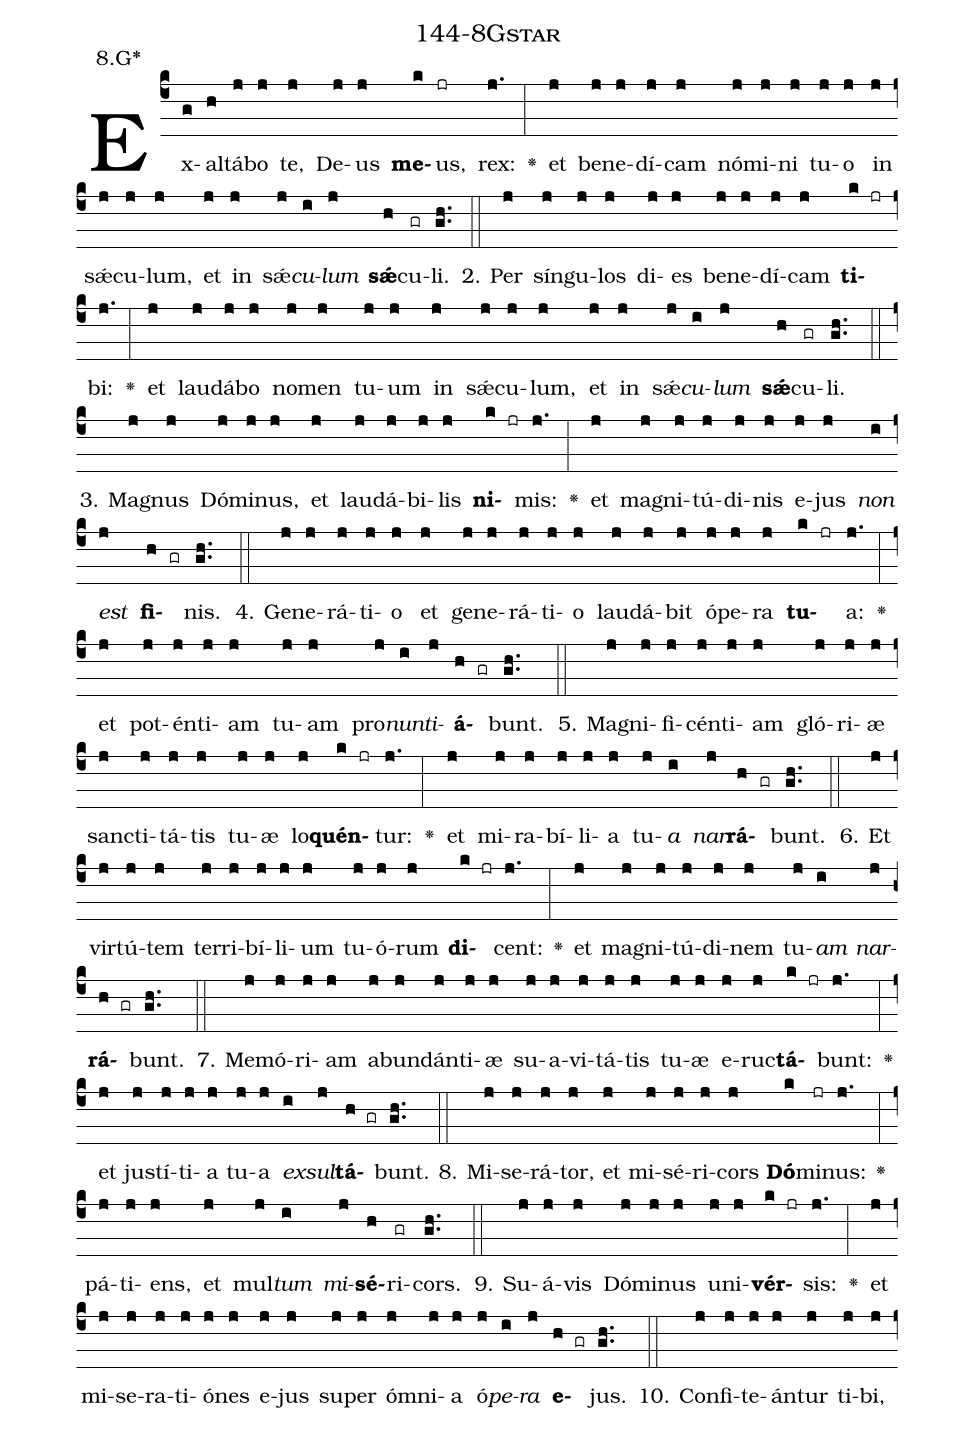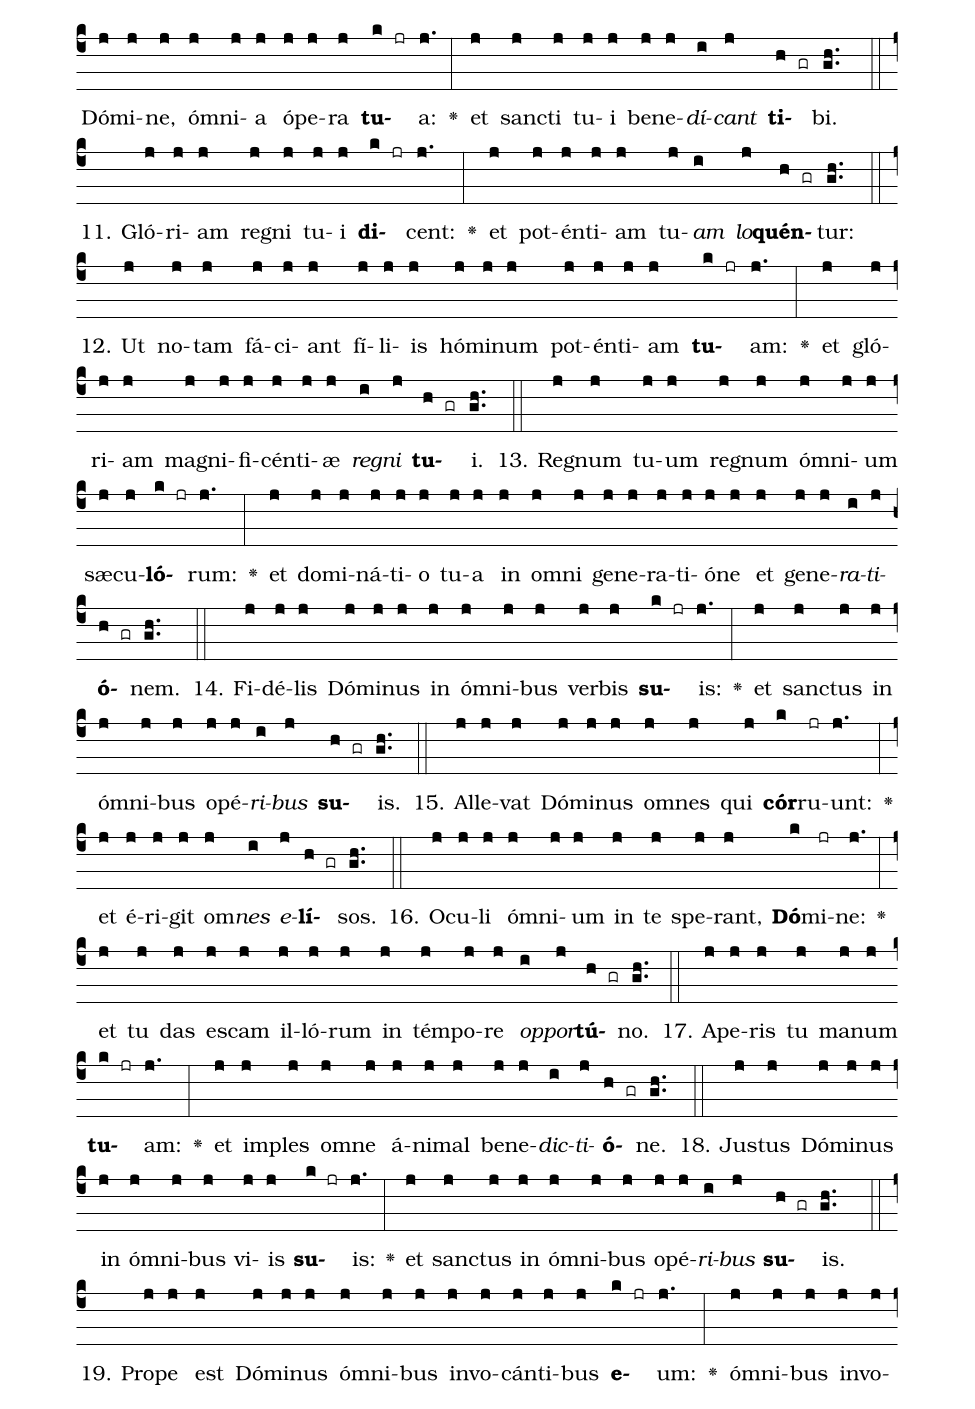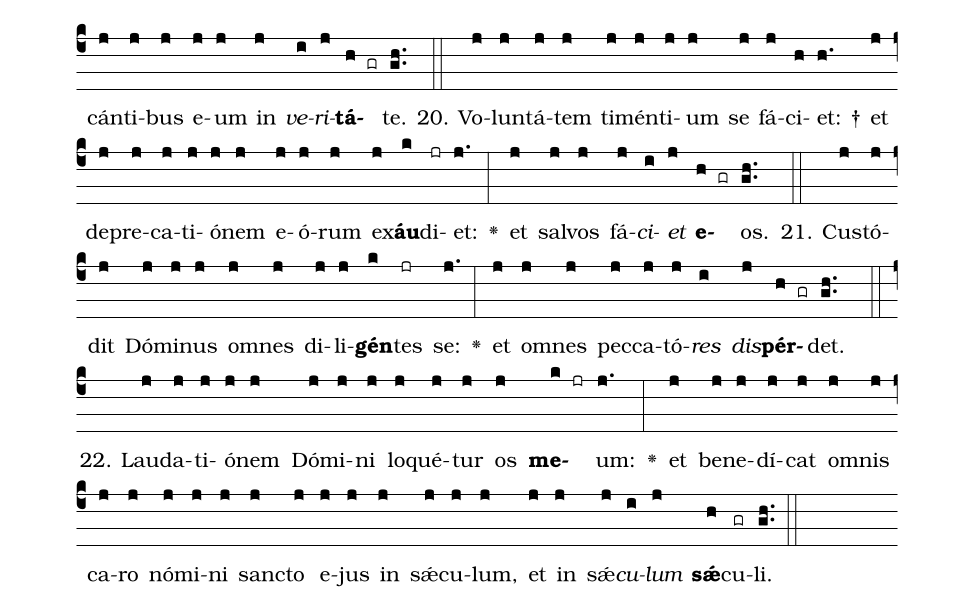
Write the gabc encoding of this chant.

name: 144-8Gstar;
annotation: 8.G*;
%%
(c4)Ex(g)al(h)tá(j)bo(j) te,(j) De(j)us(j) <b>me</b>(k)us,(jr) rex:(j.) <v>\greheightstar</v>(:) et(j) be(j)ne(j)dí(j)cam(j) nó(j)mi(j)ni(j) tu(j)o(j) in(j) sǽ(j)cu(j)lum,(j) et(j) in(j) sǽ(j)<i>cu</i>(i)<i>lum</i>(j) <b>sǽ</b>(h)cu(gr)li.(gh..) (::)
2. Per(j) sín(j)gu(j)los(j) di(j)es(j) be(j)ne(j)dí(j)cam(j) <b>ti</b>(k jr)bi:(j.) <v>\greheightstar</v>(:) et(j) lau(j)dá(j)bo(j) no(j)men(j) tu(j)um(j) in(j) sǽ(j)cu(j)lum,(j) et(j) in(j) sǽ(j)<i>cu</i>(i)<i>lum</i>(j) <b>sǽ</b>(h)cu(gr)li.(gh..) (::)
3. Ma(j)gnus(j) Dó(j)mi(j)nus,(j) et(j) lau(j)dá(j)bi(j)lis(j) <b>ni</b>(k jr)mis:(j.) <v>\greheightstar</v>(:) et(j) ma(j)gni(j)tú(j)di(j)nis(j) e(j)jus(j) <i>non</i>(i) <i>est</i>(j) <b>fi</b>(h gr)nis.(gh..) (::)
4. Ge(j)ne(j)rá(j)ti(j)o(j) et(j) ge(j)ne(j)rá(j)ti(j)o(j) lau(j)dá(j)bit(j) ó(j)pe(j)ra(j) <b>tu</b>(k jr)a:(j.) <v>\greheightstar</v>(:) et(j) pot(j)én(j)ti(j)am(j) tu(j)am(j) pro(j)<i>nun</i>(i)<i>ti</i>(j)<b>á</b>(h gr)bunt.(gh..) (::)
5. Ma(j)gni(j)fi(j)cén(j)ti(j)am(j) gló(j)ri(j)æ(j) sanc(j)ti(j)tá(j)tis(j) tu(j)æ(j) lo(j)<b>quén</b>(k jr)tur:(j.) <v>\greheightstar</v>(:) et(j) mi(j)ra(j)bí(j)li(j)a(j) tu(j)<i>a</i>(i) <i>nar</i>(j)<b>rá</b>(h gr)bunt.(gh..) (::)
6. Et(j) vir(j)tú(j)tem(j) ter(j)ri(j)bí(j)li(j)um(j) tu(j)ó(j)rum(j) <b>di</b>(k jr)cent:(j.) <v>\greheightstar</v>(:) et(j) ma(j)gni(j)tú(j)di(j)nem(j) tu(j)<i>am</i>(i) <i>nar</i>(j)<b>rá</b>(h gr)bunt.(gh..) (::)
7. Me(j)mó(j)ri(j)am(j) ab(j)un(j)dán(j)ti(j)æ(j) su(j)a(j)vi(j)tá(j)tis(j) tu(j)æ(j) e(j)ruc(j)<b>tá</b>(k jr)bunt:(j.) <v>\greheightstar</v>(:) et(j) jus(j)tí(j)ti(j)a(j) tu(j)a(j) <i>ex</i>(i)<i>sul</i>(j)<b>tá</b>(h gr)bunt.(gh..) (::)
8. Mi(j)se(j)rá(j)tor,(j) et(j) mi(j)sé(j)ri(j)cors(j) <b>Dó</b>(k)mi(jr)nus:(j.) <v>\greheightstar</v>(:) pá(j)ti(j)ens,(j) et(j) mul(j)<i>tum</i>(i) <i>mi</i>(j)<b>sé</b>(h)ri(gr)cors.(gh..) (::)
9. Su(j)á(j)vis(j) Dó(j)mi(j)nus(j) u(j)ni(j)<b>vér</b>(k jr)sis:(j.) <v>\greheightstar</v>(:) et(j) mi(j)se(j)ra(j)ti(j)ó(j)nes(j) e(j)jus(j) su(j)per(j) óm(j)ni(j)a(j) ó(j)<i>pe</i>(i)<i>ra</i>(j) <b>e</b>(h gr)jus.(gh..) (::)
10. Con(j)fi(j)te(j)án(j)tur(j) ti(j)bi,(j) Dó(j)mi(j)ne,(j) óm(j)ni(j)a(j) ó(j)pe(j)ra(j) <b>tu</b>(k jr)a:(j.) <v>\greheightstar</v>(:) et(j) sanc(j)ti(j) tu(j)i(j) be(j)ne(j)<i>dí</i>(i)<i>cant</i>(j) <b>ti</b>(h gr)bi.(gh..) (::)
11. Gló(j)ri(j)am(j) re(j)gni(j) tu(j)i(j) <b>di</b>(k jr)cent:(j.) <v>\greheightstar</v>(:) et(j) pot(j)én(j)ti(j)am(j) tu(j)<i>am</i>(i) <i>lo</i>(j)<b>quén</b>(h gr)tur:(gh..) (::)
12. Ut(j) no(j)tam(j) fá(j)ci(j)ant(j) fí(j)li(j)is(j) hó(j)mi(j)num(j) pot(j)én(j)ti(j)am(j) <b>tu</b>(k jr)am:(j.) <v>\greheightstar</v>(:) et(j) gló(j)ri(j)am(j) ma(j)gni(j)fi(j)cén(j)ti(j)æ(j) <i>re</i>(i)<i>gni</i>(j) <b>tu</b>(h gr)i.(gh..) (::)
13. Re(j)gnum(j) tu(j)um(j) re(j)gnum(j) óm(j)ni(j)um(j) sæ(j)cu(j)<b>ló</b>(k jr)rum:(j.) <v>\greheightstar</v>(:) et(j) do(j)mi(j)ná(j)ti(j)o(j) tu(j)a(j) in(j) om(j)ni(j) ge(j)ne(j)ra(j)ti(j)ó(j)ne(j) et(j) ge(j)ne(j)<i>ra</i>(i)<i>ti</i>(j)<b>ó</b>(h gr)nem.(gh..) (::)
14. Fi(j)dé(j)lis(j) Dó(j)mi(j)nus(j) in(j) óm(j)ni(j)bus(j) ver(j)bis(j) <b>su</b>(k jr)is:(j.) <v>\greheightstar</v>(:) et(j) sanc(j)tus(j) in(j) óm(j)ni(j)bus(j) o(j)pé(j)<i>ri</i>(i)<i>bus</i>(j) <b>su</b>(h gr)is.(gh..) (::)
15. Al(j)le(j)vat(j) Dó(j)mi(j)nus(j) om(j)nes(j) qui(j) <b>cór</b>(k)ru(jr)unt:(j.) <v>\greheightstar</v>(:) et(j) é(j)ri(j)git(j) om(j)<i>nes</i>(i) <i>e</i>(j)<b>lí</b>(h gr)sos.(gh..) (::)
16. O(j)cu(j)li(j) óm(j)ni(j)um(j) in(j) te(j) spe(j)rant,(j) <b>Dó</b>(k)mi(jr)ne:(j.) <v>\greheightstar</v>(:) et(j) tu(j) das(j) es(j)cam(j) il(j)ló(j)rum(j) in(j) tém(j)po(j)re(j) <i>op</i>(i)<i>por</i>(j)<b>tú</b>(h gr)no.(gh..) (::)
17. A(j)pe(j)ris(j) tu(j) ma(j)num(j) <b>tu</b>(k jr)am:(j.) <v>\greheightstar</v>(:) et(j) im(j)ples(j) om(j)ne(j) á(j)ni(j)mal(j) be(j)ne(j)<i>dic</i>(i)<i>ti</i>(j)<b>ó</b>(h gr)ne.(gh..) (::)
18. Jus(j)tus(j) Dó(j)mi(j)nus(j) in(j) óm(j)ni(j)bus(j) vi(j)is(j) <b>su</b>(k jr)is:(j.) <v>\greheightstar</v>(:) et(j) sanc(j)tus(j) in(j) óm(j)ni(j)bus(j) o(j)pé(j)<i>ri</i>(i)<i>bus</i>(j) <b>su</b>(h gr)is.(gh..) (::)
19. Pro(j)pe(j) est(j) Dó(j)mi(j)nus(j) óm(j)ni(j)bus(j) in(j)vo(j)cán(j)ti(j)bus(j) <b>e</b>(k jr)um:(j.) <v>\greheightstar</v>(:) óm(j)ni(j)bus(j) in(j)vo(j)cán(j)ti(j)bus(j) e(j)um(j) in(j) <i>ve</i>(i)<i>ri</i>(j)<b>tá</b>(h gr)te.(gh..) (::)
20. Vo(j)lun(j)tá(j)tem(j) ti(j)mén(j)ti(j)um(j) se(j) fá(j)ci(h)et: †(h.) et(j) de(j)pre(j)ca(j)ti(j)ó(j)nem(j) e(j)ó(j)rum(j) ex(j)<b>áu</b>(k)di(jr)et:(j.) <v>\greheightstar</v>(:) et(j) sal(j)vos(j) fá(j)<i>ci</i>(i)<i>et</i>(j) <b>e</b>(h gr)os.(gh..) (::)
21. Cus(j)tó(j)dit(j) Dó(j)mi(j)nus(j) om(j)nes(j) di(j)li(j)<b>gén</b>(k)tes(jr) se:(j.) <v>\greheightstar</v>(:) et(j) om(j)nes(j) pec(j)ca(j)tó(j)<i>res</i>(i) <i>dis</i>(j)<b>pér</b>(h gr)det.(gh..) (::)
22. Lau(j)da(j)ti(j)ó(j)nem(j) Dó(j)mi(j)ni(j) lo(j)qué(j)tur(j) os(j) <b>me</b>(k jr)um:(j.) <v>\greheightstar</v>(:) et(j) be(j)ne(j)dí(j)cat(j) om(j)nis(j) ca(j)ro(j) nó(j)mi(j)ni(j) sanc(j)to(j) e(j)jus(j) in(j) sǽ(j)cu(j)lum,(j) et(j) in(j) sǽ(j)<i>cu</i>(i)<i>lum</i>(j) <b>sǽ</b>(h)cu(gr)li.(gh..) (::)
